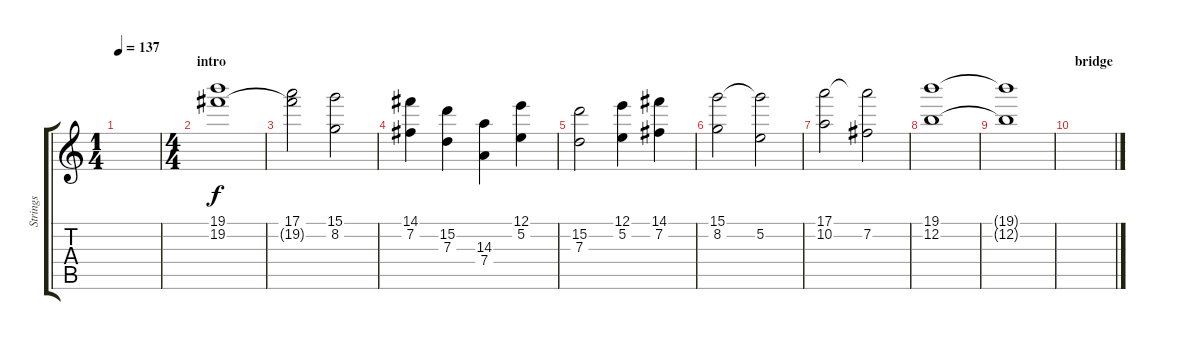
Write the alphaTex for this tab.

\track ("Strings" "Strings") {instrument tremolostrings}
\staff {score tabs}
\tuning (E5 B4 G4 D4 A3 E3) {hide}
\ts (1 4)
\tempo 137
\clef g2
\ks c
|
\ts (4 4)
\section ("" "intro")
(19.1 19.2).1 |
(17.1 19.2{t}).2 (15.1 8.2).2 |
(14.1 7.2).4 (15.2 7.3).4 (14.3 7.4).4 (12.1 5.2).4 |
(15.2 7.3).2 (12.1 5.2).4 (14.1 7.2).4 |
(15.1 8.2).2 (15.1{t} 5.2).2 |
(17.1 10.2).2 (17.1{t} 7.2).2 |
(19.1 12.2).1 |
(19.1{t} 12.2{t}).1{volume 0} |
\section ("" "bridge")
